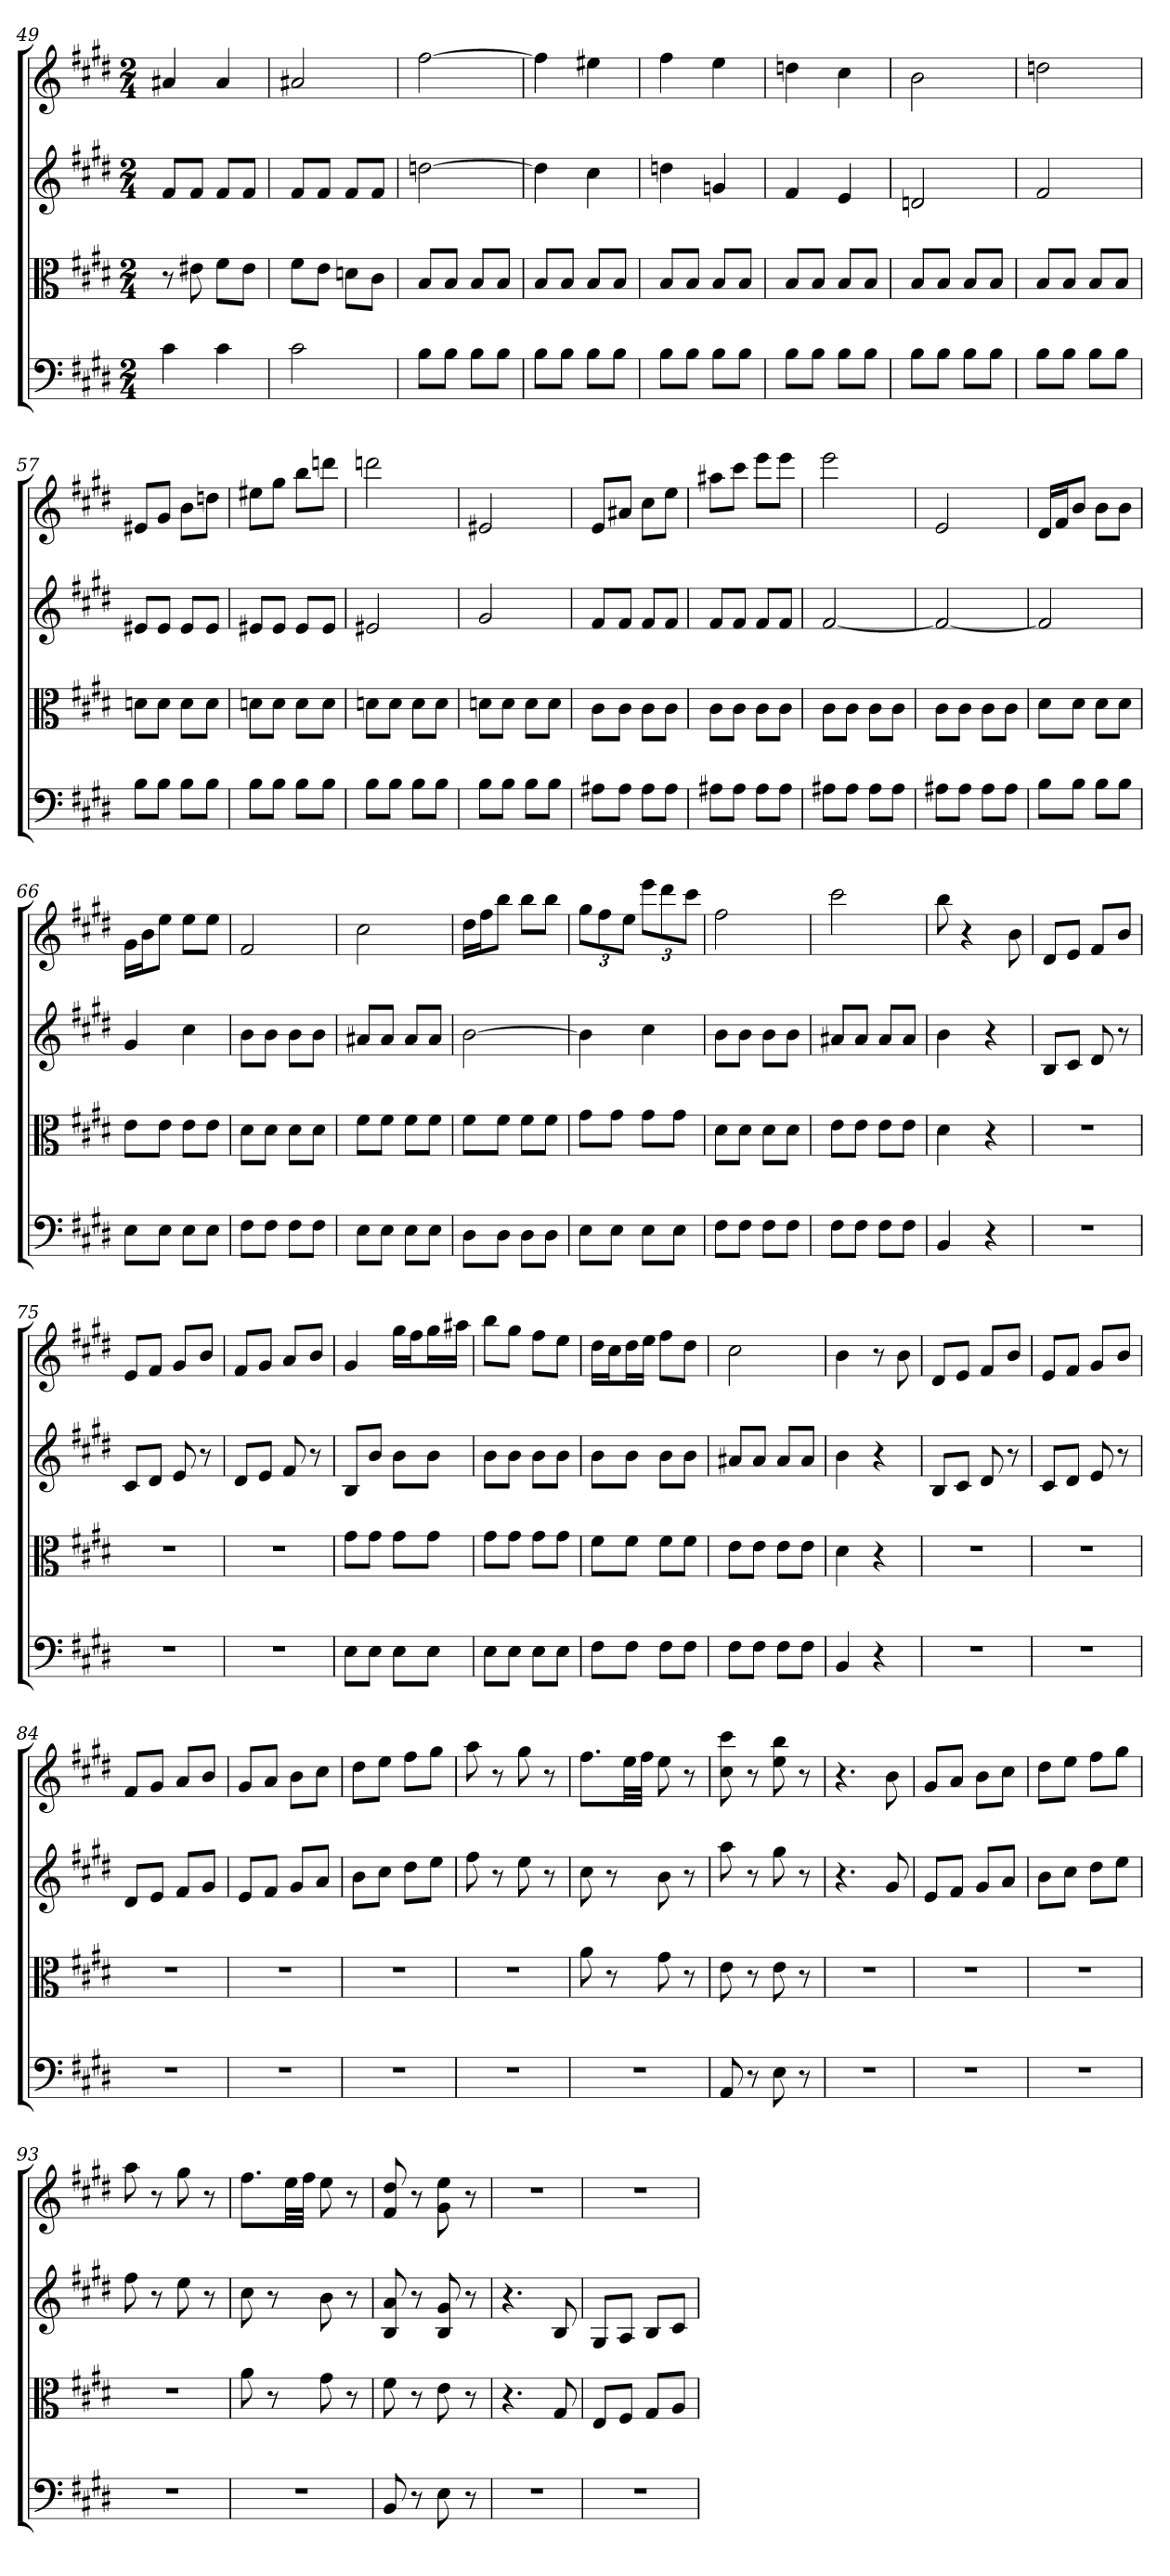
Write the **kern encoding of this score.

**kern	**kern	**kern	**kern
*part4	*part3	*part2	*part1
*staff4	*staff3	*staff2	*staff1
*clefF4	*clefC3	*	*
*k[f#c#g#d#]	*k[f#c#g#d#]	*k[f#c#g#d#]	*k[f#c#g#d#]
*E:	*E:	*E:	*E:
*M2/4	*M2/4	*M2/4	*M2/4
=49	=49	=49	=49
4c#	8r	8f#L	4a#X
.	8e#X	8f#J	.
4c#	8f#\L	8f#L	4a#
.	8e#\J	8f#J	.
=50	=50	=50	=50
2c#	8f#\L	8f#L	2a#X
.	8e\J	8f#J	.
.	8dn\L	8f#L	.
.	8c#\J	8f#J	.
=51	=51	=51	=51
8B\L	8B/L	[2ddn	[2ff#
8B\J	8B/J	.	.
8B\L	8B/L	.	.
8B\J	8B/J	.	.
=52	=52	=52	=52
8B\L	8B/L	4dd]	4ff#]
8B\J	8B/J	.	.
8B\L	8B/L	4cc#	4ee#X
8B\J	8B/J	.	.
=53	=53	=53	=53
8B\L	8B/L	4ddn	4ff#
8B\J	8B/J	.	.
8B\L	8B/L	4gn	4ee
8B\J	8B/J	.	.
=54	=54	=54	=54
8B\L	8B/L	4f#	4ddn
8B\J	8B/J	.	.
8B\L	8B/L	4e	4cc#
8B\J	8B/J	.	.
=55	=55	=55	=55
8B\L	8B/L	2dn	2b
8B\J	8B/J	.	.
8B\L	8B/L	.	.
8B\J	8B/J	.	.
=56	=56	=56	=56
8B\L	8B/L	2f#	2ddn
8B\J	8B/J	.	.
8B\L	8B/L	.	.
8B\J	8B/J	.	.
=57	=57	=57	=57
8B\L	8dn\L	8e#XL	8e#XL
8B\J	8d\J	8e#J	8g#J
8B\L	8d\L	8e#L	8bL
8B\J	8d\J	8e#J	8ddnJ
=58	=58	=58	=58
8B\L	8dn\L	8e#XL	8ee#XL
8B\J	8d\J	8e#J	8gg#J
8B\L	8d\L	8e#L	8bbL
8B\J	8d\J	8e#J	8dddnJ
=59	=59	=59	=59
8B\L	8dn\L	2e#X	2dddn
8B\J	8d\J	.	.
8B\L	8d\L	.	.
8B\J	8d\J	.	.
=60	=60	=60	=60
8B\L	8dn\L	2g#	2e#X
8B\J	8d\J	.	.
8B\L	8d\L	.	.
8B\J	8d\J	.	.
=61	=61	=61	=61
8A#X\L	8c#\L	8f#L	8eL
8A#\J	8c#\J	8f#J	8a#XJ
8A#\L	8c#\L	8f#L	8cc#L
8A#\J	8c#\J	8f#J	8eeJ
=62	=62	=62	=62
8A#X\L	8c#\L	8f#L	8aa#XL
8A#\J	8c#\J	8f#J	8ccc#J
8A#\L	8c#\L	8f#L	8eeeL
8A#\J	8c#\J	8f#J	8eeeJ
=63	=63	=63	=63
8A#X\L	8c#\L	[2f#	2eee
8A#\J	8c#\J	.	.
8A#\L	8c#\L	.	.
8A#\J	8c#\J	.	.
=64	=64	=64	=64
8A#X\L	8c#\L	2f#_	2e
8A#\J	8c#\J	.	.
8A#\L	8c#\L	.	.
8A#\J	8c#\J	.	.
=65	=65	=65	=65
8B\L	8d#\L	2f#]	16d#LL
.	.	.	16f#J
8B\J	8d#\J	.	8bJ
8B\L	8d#\L	.	8bL
8B\J	8d#\J	.	8bJ
=66	=66	=66	=66
8E\L	8e\L	4g#	16g#LL
.	.	.	16bJ
8E\J	8e\J	.	8eeJ
8E\L	8e\L	4cc#	8eeL
8E\J	8e\J	.	8eeJ
=67	=67	=67	=67
8F#\L	8d#\L	8bL	2f#
8F#\J	8d#\J	8bJ	.
8F#\L	8d#\L	8bL	.
8F#\J	8d#\J	8bJ	.
=68	=68	=68	=68
8E\L	8f#\L	8a#XL	2cc#
8E\J	8f#\J	8a#J	.
8E\L	8f#\L	8a#L	.
8E\J	8f#\J	8a#J	.
=69	=69	=69	=69
8D#\L	8f#\L	[2b	16dd#LL
.	.	.	16ff#J
8D#\J	8f#\J	.	8bbJ
8D#\L	8f#\L	.	8bbL
8D#\J	8f#\J	.	8bbJ
=70	=70	=70	=70
8E\L	8g#\L	4b]	12gg#L
.	.	.	12ff#
8E\J	8g#\J	.	.
.	.	.	12eeJ
8E\L	8g#\L	4cc#	12eeeL
.	.	.	12ddd#
8E\J	8g#\J	.	.
.	.	.	12ccc#J
=71	=71	=71	=71
8F#\L	8d#\L	8bL	2ff#
8F#\J	8d#\J	8bJ	.
8F#\L	8d#\L	8bL	.
8F#\J	8d#\J	8bJ	.
=72	=72	=72	=72
8F#\L	8e\L	8a#XL	2ccc#
8F#\J	8e\J	8a#J	.
8F#\L	8e\L	8a#L	.
8F#\J	8e\J	8a#J	.
=73	=73	=73	=73
4BB	4d#	4b	8bb
.	.	.	4r
4r	4r	4r	.
.	.	.	8b
=74	=74	=74	=74
2r	2r	8BL	8d#L
.	.	8c#J	8eJ
.	.	8d#	8f#L
.	.	8r	8bJ
=75	=75	=75	=75
2r	2r	8c#L	8eL
.	.	8d#J	8f#J
.	.	8e	8g#L
.	.	8r	8bJ
=76	=76	=76	=76
2r	2r	8d#L	8f#L
.	.	8eJ	8g#J
.	.	8f#	8aL
.	.	8r	8bJ
=77	=77	=77	=77
8E\L	8g#\L	8BL	4g#
8E\J	8g#\J	8bJ	.
8E\L	8g#\L	8bL	16gg#LL
.	.	.	16ff#J
8E\J	8g#\J	8bJ	16gg#L
.	.	.	16aa#XJJ
=78	=78	=78	=78
8E\L	8g#\L	8bL	8bbL
8E\J	8g#\J	8bJ	8gg#J
8E\L	8g#\L	8bL	8ff#L
8E\J	8g#\J	8bJ	8eeJ
=79	=79	=79	=79
8F#\L	8f#\L	8bL	16dd#LL
.	.	.	16cc#J
8F#\J	8f#\J	8bJ	16dd#L
.	.	.	16eeJJ
8F#\L	8f#\L	8bL	8ff#L
8F#\J	8f#\J	8bJ	8dd#J
=80	=80	=80	=80
8F#\L	8e\L	8a#XL	2cc#
8F#\J	8e\J	8a#J	.
8F#\L	8e\L	8a#L	.
8F#\J	8e\J	8a#J	.
=81	=81	=81	=81
4BB	4d#	4b	4b
4r	4r	4r	8r
.	.	.	8b
=82	=82	=82	=82
2r	2r	8BL	8d#L
.	.	8c#J	8eJ
.	.	8d#	8f#L
.	.	8r	8bJ
=83	=83	=83	=83
2r	2r	8c#L	8eL
.	.	8d#J	8f#J
.	.	8e	8g#L
.	.	8r	8bJ
=84	=84	=84	=84
2r	2r	8d#L	8f#L
.	.	8eJ	8g#J
.	.	8f#L	8aL
.	.	8g#J	8bJ
=85	=85	=85	=85
2r	2r	8eL	8g#L
.	.	8f#J	8aJ
.	.	8g#L	8bL
.	.	8aJ	8cc#J
=86	=86	=86	=86
2r	2r	8bL	8dd#L
.	.	8cc#J	8eeJ
.	.	8dd#L	8ff#L
.	.	8eeJ	8gg#J
=87	=87	=87	=87
2r	2r	8ff#	8aa
.	.	8r	8r
.	.	8ee	8gg#
.	.	8r	8r
=88	=88	=88	=88
2r	8a	8cc#	8.ff#L
.	8r	8r	.
.	.	.	32eeLL
.	.	.	32ff#JJJ
.	8g#	8b	8ee
.	8r	8r	8r
=89	=89	=89	=89
8AA	8e	8aa	8cc# 8ccc#
8r	8r	8r	8r
8E	8e	8gg#	8ee 8bb
8r	8r	8r	8r
=90	=90	=90	=90
2r	2r	4.r	4.r
.	.	8g#	8b
=91	=91	=91	=91
2r	2r	8eL	8g#L
.	.	8f#J	8aJ
.	.	8g#L	8bL
.	.	8aJ	8cc#J
=92	=92	=92	=92
2r	2r	8bL	8dd#L
.	.	8cc#J	8eeJ
.	.	8dd#L	8ff#L
.	.	8eeJ	8gg#J
=93	=93	=93	=93
2r	2r	8ff#	8aa
.	.	8r	8r
.	.	8ee	8gg#
.	.	8r	8r
=94	=94	=94	=94
2r	8a	8cc#	8.ff#L
.	8r	8r	.
.	.	.	32eeLL
.	.	.	32ff#JJJ
.	8g#	8b	8ee
.	8r	8r	8r
=95	=95	=95	=95
8BB	8f#	8B 8a	8f# 8dd#
8r	8r	8r	8r
8E	8e	8B 8g#	8g# 8ee
8r	8r	8r	8r
=96	=96	=96	=96
2r	4.r	4.r	2r
.	8G#	8B	.
=97	=97	=97	=97
2r	8E/L	8G#L	2r
.	8F#/J	8AJ	.
.	8G#/L	8BL	.
.	8A/J	8c#J	.
=	=	=	=
*-	*-	*-	*-
